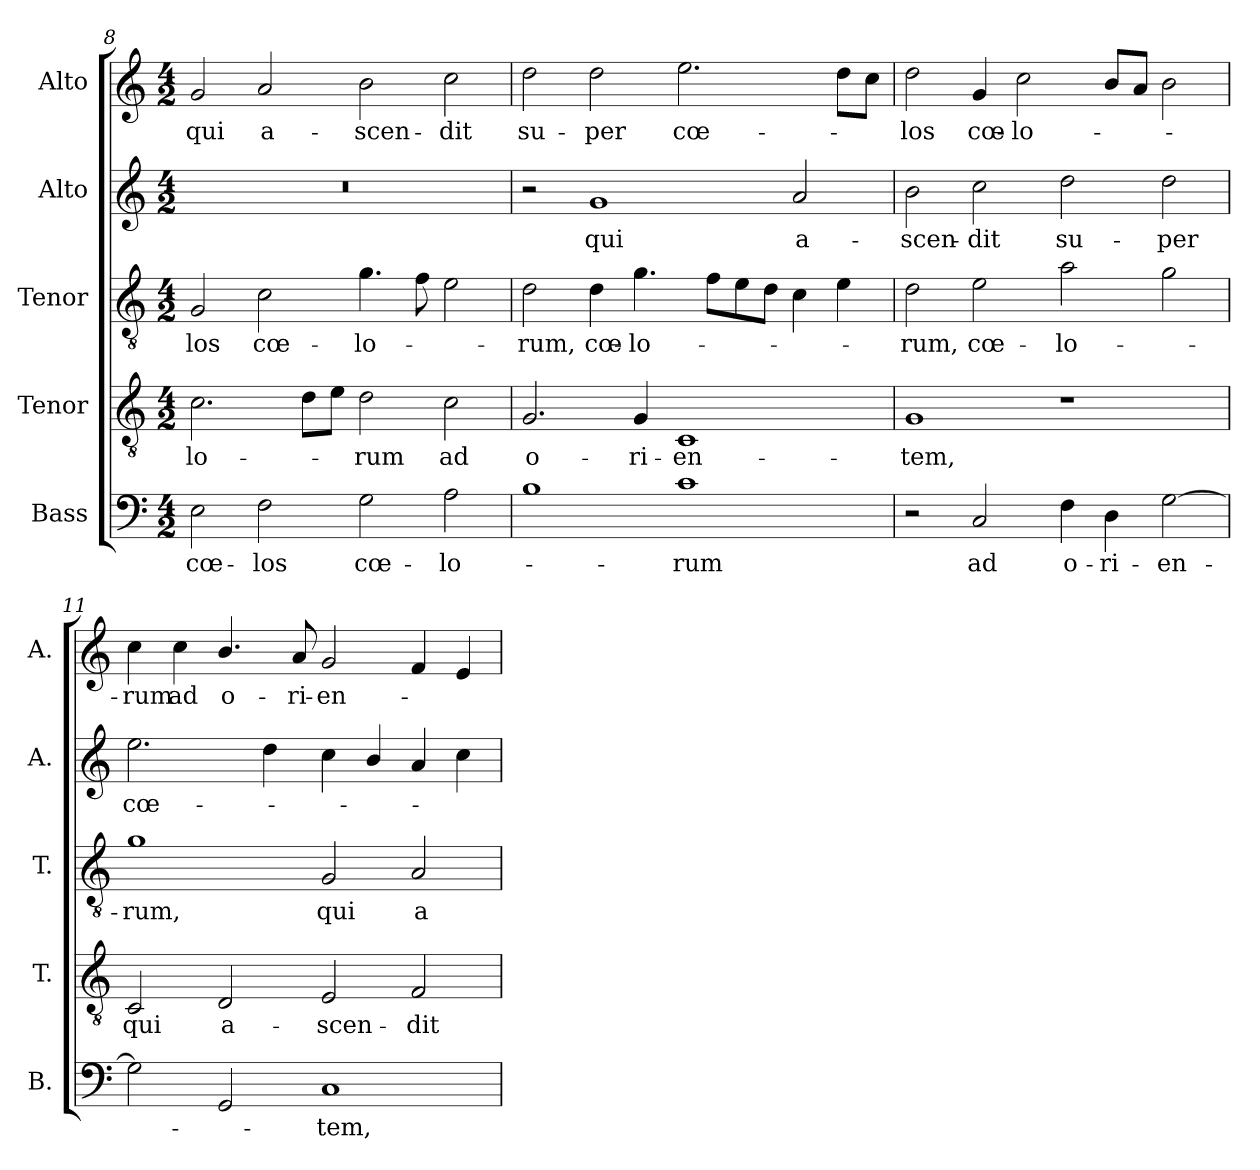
**kern	**text	**kern	**text	**kern	**text	**kern	**text	**kern	**text
*part5	*part5	*part4	*part4	*part3	*part3	*part2	*part2	*part1	*part1
*staff5	*staff5	*staff4	*staff4	*staff3	*staff3	*staff2	*staff2	*staff1	*staff1
*I"Bass	*	*I"Tenor	*	*I"Tenor	*	*I"Alto	*	*I"Alto	*
*I'B.	*	*I'T.	*	*I'T.	*	*I'A.	*	*I'A.	*
*clefF4	*	*clefGv2	*	*clefGv2	*	*clefG2	*	*clefG2	*
*	*	*ITrd7c12	*	*ITrd7c12	*	*	*	*	*
*k[]	*	*k[]	*	*k[]	*	*k[]	*	*k[]	*
*C:	*	*C:	*	*C:	*	*C:	*	*C:	*
*M4/2	*	*M4/2	*	*M4/2	*	*M4/2	*	*M4/2	*
=8	=8	=8	=8	=8	=8	=8	=8	=8	=8
!	!LO:LY:b:color=#000000	!	!	!	!	!	!	!	!
!	!	!	!LO:LY:b:color=#000000	!	!	!	!	!	!
!	!	!	!	!	!LO:LY:b:color=#000000	!LO:N:vis=1	!	!	!
!	!	!	!	!	!	!	!	!	!LO:LY:b:color=#000000
2Ei\	cœ-	2.Ci\	-lo-	2GGi/	-los	0r	.	2gi/	qui
!	!LO:LY:b:color=#000000	!	!	!	!	!	!	!	!
!	!	!	!	!	!LO:LY:b:color=#000000	!	!	!	!
!	!	!	!	!	!	!	!	!	!LO:LY:b:color=#000000
2Fi\	-los	.	.	2Ci\	cœ-	.	.	2ai/	a-
.	.	8Di\L	.	.	.	.	.	.	.
.	.	8Ei\J	.	.	.	.	.	.	.
!	!LO:LY:b:color=#000000	!	!	!	!	!	!	!	!
!	!	!	!LO:LY:b:color=#000000	!	!	!	!	!	!
!	!	!	!	!	!LO:LY:b:color=#000000	!	!	!	!
!	!	!	!	!	!	!	!	!	!LO:LY:b:color=#000000
2Gi\	cœ-	2Di\	-rum	4.Gi\	-lo-	.	.	2bi\	-scen-
.	.	.	.	8Fi\	.	.	.	.	.
!	!LO:LY:b:color=#000000	!	!	!	!	!	!	!	!
!	!	!	!LO:LY:b:color=#000000	!	!	!	!	!	!
!	!	!	!	!	!	!	!	!	!LO:LY:b:color=#000000
2Ai\	-lo-	2Ci\	ad	2Ei\	.	.	.	2cci\	-dit
!!LO:LB:g=z
=9	=9	=9	=9	=9	=9	=9	=9	=9	=9
!	!	!	!LO:LY:b:color=#000000	!	!	!	!	!	!
!	!	!	!	!	!LO:LY:b:color=#000000	!	!	!	!
!	!	!	!	!	!	!	!	!	!LO:LY:b:color=#000000
1Bi	.	2.GGi/	o-	2Di\	-rum,	2r	.	2ddi\	su-
!	!	!	!	!	!LO:LY:b:color=#000000	!	!	!	!
!	!	!	!	!	!	!	!LO:LY:b:color=#000000	!	!
!	!	!	!	!	!	!	!	!	!LO:LY:b:color=#000000
.	.	.	.	4Di\	cœ-	1gi	qui	2ddi\	-per
!	!	!	!LO:LY:b:color=#000000	!	!	!	!	!	!
!	!	!	!	!	!LO:LY:b:color=#000000	!	!	!	!
.	.	4GGi/	-ri-	4.Gi\	-lo-	.	.	.	.
!	!LO:LY:b:color=#000000	!	!	!	!	!	!	!	!
!	!	!	!LO:LY:b:color=#000000	!	!	!	!	!	!
!	!	!	!	!	!	!	!	!	!LO:LY:b:color=#000000
1ci	-rum	1CCi	-en-	.	.	.	.	2.eei\	cœ-
.	.	.	.	8Fi\L	.	.	.	.	.
.	.	.	.	8Ei\	.	.	.	.	.
.	.	.	.	8Di\J	.	.	.	.	.
!	!	!	!	!	!	!	!LO:LY:b:color=#000000	!	!
.	.	.	.	4Ci\	.	2ai/	a-	.	.
.	.	.	.	4Ei\	.	.	.	8ddi\L	.
.	.	.	.	.	.	.	.	8cci\J	.
=10	=10	=10	=10	=10	=10	=10	=10	=10	=10
!	!	!	!LO:LY:b:color=#000000	!	!	!	!	!	!
!	!	!	!	!	!LO:LY:b:color=#000000	!	!	!	!
!	!	!	!	!	!	!	!LO:LY:b:color=#000000	!	!
!	!	!	!	!	!	!	!	!	!LO:LY:b:color=#000000
2r	.	1GGi	-tem,	2Di\	-rum,	2bi\	-scen-	2ddi\	-los
!	!LO:LY:b:color=#000000	!	!	!	!	!	!	!	!
!	!	!	!	!	!LO:LY:b:color=#000000	!	!	!	!
!	!	!	!	!	!	!	!LO:LY:b:color=#000000	!	!
!	!	!	!	!	!	!	!	!	!LO:LY:b:color=#000000
2Ci/	ad	.	.	2Ei\	cœ-	2cci\	-dit	4gi/	cœ-
!	!	!	!	!	!	!	!	!	!LO:LY:b:color=#000000
.	.	.	.	.	.	.	.	2cci\	-lo-
!	!LO:LY:b:color=#000000	!	!	!	!	!	!	!	!
!	!	!	!	!	!LO:LY:b:color=#000000	!	!	!	!
!	!	!	!	!	!	!	!LO:LY:b:color=#000000	!	!
4Fi\	o-	1r	.	2Ai\	-lo-	2ddi\	su-	.	.
!	!LO:LY:b:color=#000000	!	!	!	!	!	!	!	!
4Di\	-ri-	.	.	.	.	.	.	8bi/L	.
.	.	.	.	.	.	.	.	8ai/J	.
!	!LO:LY:b:color=#000000	!	!	!	!	!	!	!	!
!	!	!	!	!	!	!	!LO:LY:b:color=#000000	!	!
[2Gi\	-en-	.	.	2Gi\	.	2ddi\	-per	2bi\	.
=11	=11	=11	=11	=11	=11	=11	=11	=11	=11
!	!	!	!LO:LY:b:color=#000000	!	!	!	!	!	!
!	!	!	!	!	!LO:LY:b:color=#000000	!	!	!	!
!	!	!	!	!	!	!	!LO:LY:b:color=#000000	!	!
!	!	!	!	!	!	!	!	!	!LO:LY:b:color=#000000
2Gi\]	.	2CCi/	qui	1Gi	-rum,	2.eei\	cœ-	4cci\	-rum
!	!	!	!	!	!	!	!	!	!LO:LY:b:color=#000000
.	.	.	.	.	.	.	.	4cci\	ad
!	!	!	!LO:LY:b:color=#000000	!	!	!	!	!	!
!	!	!	!	!	!	!	!	!	!LO:LY:b:color=#000000
2GGi/	.	2DDi/	a-	.	.	.	.	4.bi/	o-
.	.	.	.	.	.	4ddi\	.	.	.
!	!	!	!	!	!	!	!	!	!LO:LY:b:color=#000000
.	.	.	.	.	.	.	.	8ai/	-ri-
!	!LO:LY:b:color=#000000	!	!	!	!	!	!	!	!
!	!	!	!LO:LY:b:color=#000000	!	!	!	!	!	!
!	!	!	!	!	!LO:LY:b:color=#000000	!	!	!	!
!	!	!	!	!	!	!	!	!	!LO:LY:b:color=#000000
1Ci	-tem,	2EEi/	-scen-	2GGi/	qui	4cci\	.	2gi/	-en-
.	.	.	.	.	.	4bi/	.	.	.
!	!	!	!LO:LY:b:color=#000000	!	!	!	!	!	!
!	!	!	!	!	!LO:LY:b:color=#000000	!	!	!	!
.	.	2FFi/	-dit	2AAi/	a-	4ai/	.	4fi/	.
.	.	.	.	.	.	4cci\	.	4ei/	.
=	=	=	=	=	=	=	=	=	=
*-	*-	*-	*-	*-	*-	*-	*-	*-	*-
